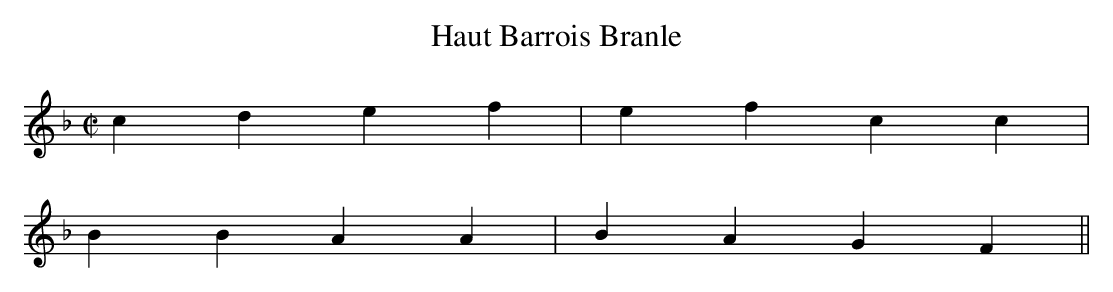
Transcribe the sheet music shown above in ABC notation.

X:1
T:Haut Barrois Branle
M:C|
L:1/4
K:F
cd ef | ef cc |
BB AA | BA GF ||
